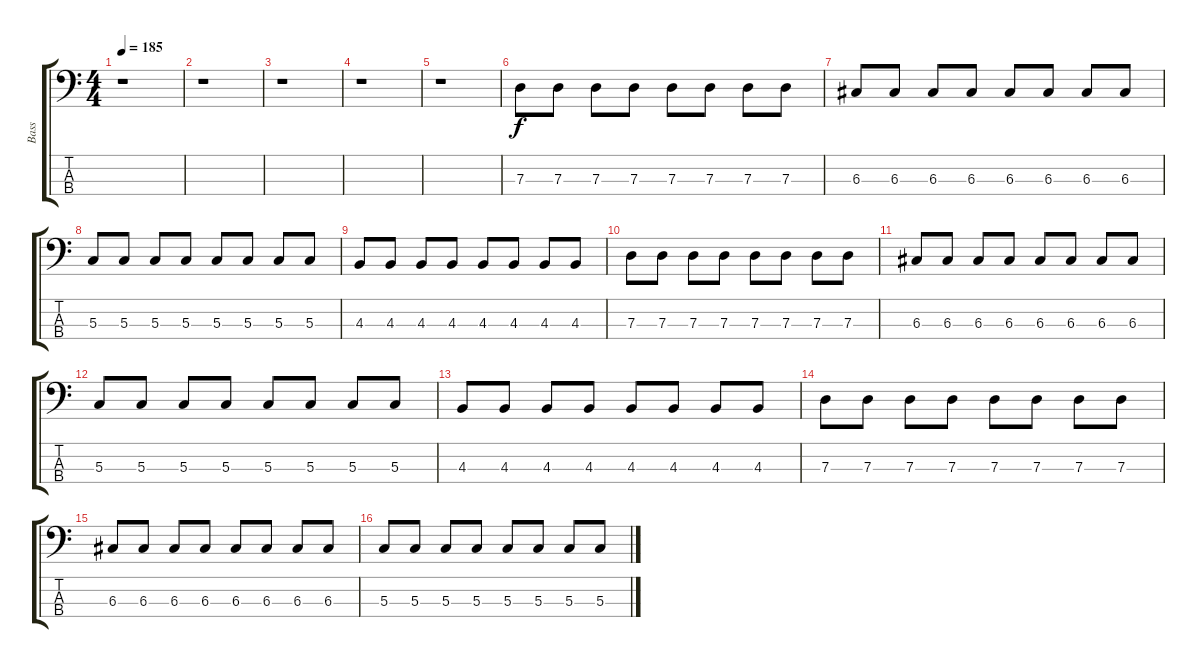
\track ("Bass" "Bass") {instrument electricbasspick}
\staff {score tabs}
\tuning (F2 C2 G1 D1) {hide}
\ts (4 4)
\tempo 185
\clef f4
\ks c
r.1{dy f instrument electricbasspick} |
r.1 |
r.1 |
r.1 |
r.1 |
7.3.8 7.3.8 7.3.8 7.3.8 7.3.8 7.3.8 7.3.8 7.3.8 |
6.3.8 6.3.8 6.3.8 6.3.8 6.3.8 6.3.8 6.3.8 6.3.8 |
5.3.8 5.3.8 5.3.8 5.3.8 5.3.8 5.3.8 5.3.8 5.3.8 |
4.3.8 4.3.8 4.3.8 4.3.8 4.3.8 4.3.8 4.3.8 4.3.8 |
7.3.8 7.3.8 7.3.8 7.3.8 7.3.8 7.3.8 7.3.8 7.3.8 |
6.3.8 6.3.8 6.3.8 6.3.8 6.3.8 6.3.8 6.3.8 6.3.8 |
5.3.8 5.3.8 5.3.8 5.3.8 5.3.8 5.3.8 5.3.8 5.3.8 |
4.3.8 4.3.8 4.3.8 4.3.8 4.3.8 4.3.8 4.3.8 4.3.8 |
7.3.8 7.3.8 7.3.8 7.3.8 7.3.8 7.3.8 7.3.8 7.3.8 |
6.3.8 6.3.8 6.3.8 6.3.8 6.3.8 6.3.8 6.3.8 6.3.8 |
5.3.8 5.3.8 5.3.8 5.3.8 5.3.8 5.3.8 5.3.8 5.3.8
